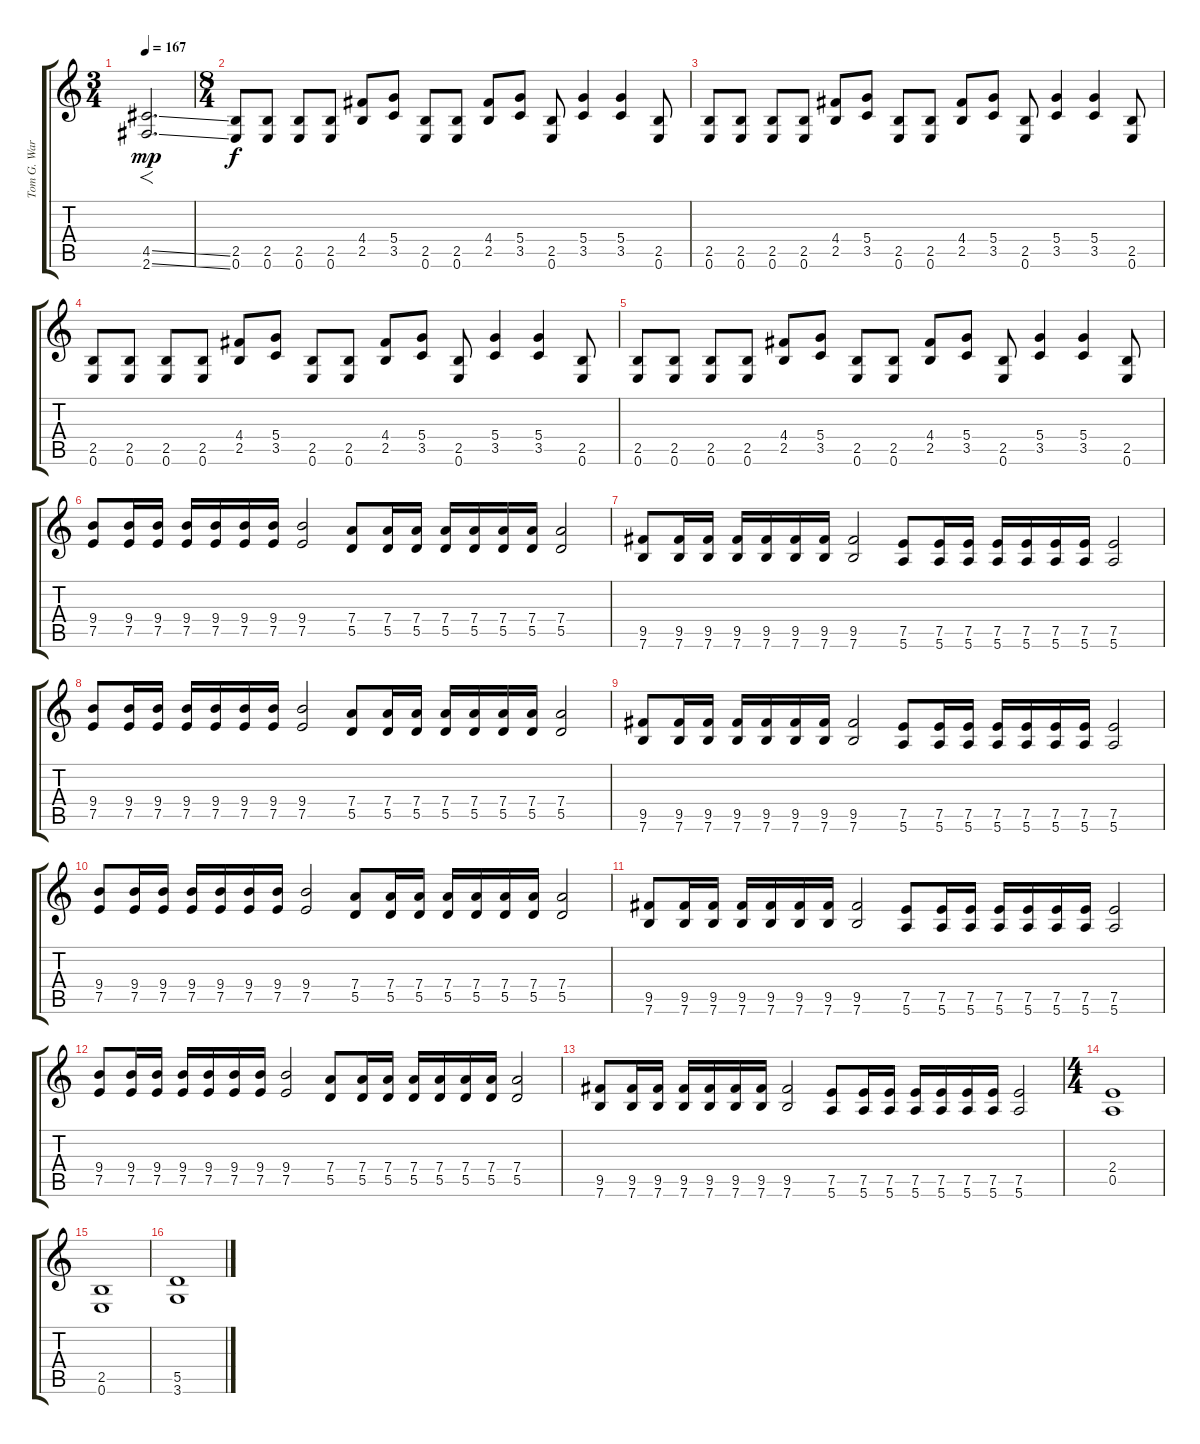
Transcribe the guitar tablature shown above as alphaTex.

\track ("Tom G. Warrior (Rhythm)" "Tom G. War") {instrument overdrivenguitar}
\staff {score tabs}
\tuning (E4 B3 G3 D3 A2 E2) {hide}
\ts (3 4)
\tempo 167
\clef g2
\ks c
(4.5{ss} 2.6{ss}).2{f d dy mp balance 16 instrument overdrivenguitar} |
\ts (8 4)
(2.5 0.6).8{dy f balance 16} (2.5 0.6).8 (2.5 0.6).8 (2.5 0.6).8 (4.4 2.5).8 (5.4 3.5).8 (2.5 0.6).8 (2.5 0.6).8 (4.4 2.5).8 (5.4 3.5).8 (2.5 0.6).8 (5.4 3.5).4 (5.4 3.5).4 (2.5 0.6).8 |
(2.5 0.6).8{balance 8} (2.5 0.6).8 (2.5 0.6).8 (2.5 0.6).8 (4.4 2.5).8 (5.4 3.5).8 (2.5 0.6).8 (2.5 0.6).8 (4.4 2.5).8 (5.4 3.5).8 (2.5 0.6).8 (5.4 3.5).4 (5.4 3.5).4 (2.5 0.6).8 |
(2.5 0.6).8{balance 8} (2.5 0.6).8 (2.5 0.6).8 (2.5 0.6).8 (4.4 2.5).8 (5.4 3.5).8 (2.5 0.6).8 (2.5 0.6).8 (4.4 2.5).8 (5.4 3.5).8 (2.5 0.6).8 (5.4 3.5).4 (5.4 3.5).4 (2.5 0.6).8 |
(2.5 0.6).8{balance 8} (2.5 0.6).8 (2.5 0.6).8 (2.5 0.6).8 (4.4 2.5).8 (5.4 3.5).8 (2.5 0.6).8 (2.5 0.6).8 (4.4 2.5).8 (5.4 3.5).8 (2.5 0.6).8 (5.4 3.5).4 (5.4 3.5).4 (2.5 0.6).8 |
(9.4 7.5).8 (9.4 7.5).16 (9.4 7.5).16 (9.4 7.5).16 (9.4 7.5).16 (9.4 7.5).16 (9.4 7.5).16 (9.4 7.5).2 (7.4 5.5).8 (7.4 5.5).16 (7.4 5.5).16 (7.4 5.5).16 (7.4 5.5).16 (7.4 5.5).16 (7.4 5.5).16 (7.4 5.5).2 |
(9.5 7.6).8 (9.5 7.6).16 (9.5 7.6).16 (9.5 7.6).16 (9.5 7.6).16 (9.5 7.6).16 (9.5 7.6).16 (9.5 7.6).2 (7.5 5.6).8 (7.5 5.6).16 (7.5 5.6).16 (7.5 5.6).16 (7.5 5.6).16 (7.5 5.6).16 (7.5 5.6).16 (7.5 5.6).2 |
(9.4 7.5).8 (9.4 7.5).16 (9.4 7.5).16 (9.4 7.5).16 (9.4 7.5).16 (9.4 7.5).16 (9.4 7.5).16 (9.4 7.5).2 (7.4 5.5).8 (7.4 5.5).16 (7.4 5.5).16 (7.4 5.5).16 (7.4 5.5).16 (7.4 5.5).16 (7.4 5.5).16 (7.4 5.5).2 |
(9.5 7.6).8 (9.5 7.6).16 (9.5 7.6).16 (9.5 7.6).16 (9.5 7.6).16 (9.5 7.6).16 (9.5 7.6).16 (9.5 7.6).2 (7.5 5.6).8 (7.5 5.6).16 (7.5 5.6).16 (7.5 5.6).16 (7.5 5.6).16 (7.5 5.6).16 (7.5 5.6).16 (7.5 5.6).2 |
(9.4 7.5).8 (9.4 7.5).16 (9.4 7.5).16 (9.4 7.5).16 (9.4 7.5).16 (9.4 7.5).16 (9.4 7.5).16 (9.4 7.5).2 (7.4 5.5).8 (7.4 5.5).16 (7.4 5.5).16 (7.4 5.5).16 (7.4 5.5).16 (7.4 5.5).16 (7.4 5.5).16 (7.4 5.5).2 |
(9.5 7.6).8 (9.5 7.6).16 (9.5 7.6).16 (9.5 7.6).16 (9.5 7.6).16 (9.5 7.6).16 (9.5 7.6).16 (9.5 7.6).2 (7.5 5.6).8 (7.5 5.6).16 (7.5 5.6).16 (7.5 5.6).16 (7.5 5.6).16 (7.5 5.6).16 (7.5 5.6).16 (7.5 5.6).2 |
(9.4 7.5).8 (9.4 7.5).16 (9.4 7.5).16 (9.4 7.5).16 (9.4 7.5).16 (9.4 7.5).16 (9.4 7.5).16 (9.4 7.5).2 (7.4 5.5).8 (7.4 5.5).16 (7.4 5.5).16 (7.4 5.5).16 (7.4 5.5).16 (7.4 5.5).16 (7.4 5.5).16 (7.4 5.5).2 |
(9.5 7.6).8 (9.5 7.6).16 (9.5 7.6).16 (9.5 7.6).16 (9.5 7.6).16 (9.5 7.6).16 (9.5 7.6).16 (9.5 7.6).2 (7.5 5.6).8 (7.5 5.6).16 (7.5 5.6).16 (7.5 5.6).16 (7.5 5.6).16 (7.5 5.6).16 (7.5 5.6).16 (7.5 5.6).2 |
\ts (4 4)
(2.4 0.5).1 |
(2.5 0.6).1 |
(5.5 3.6).1
